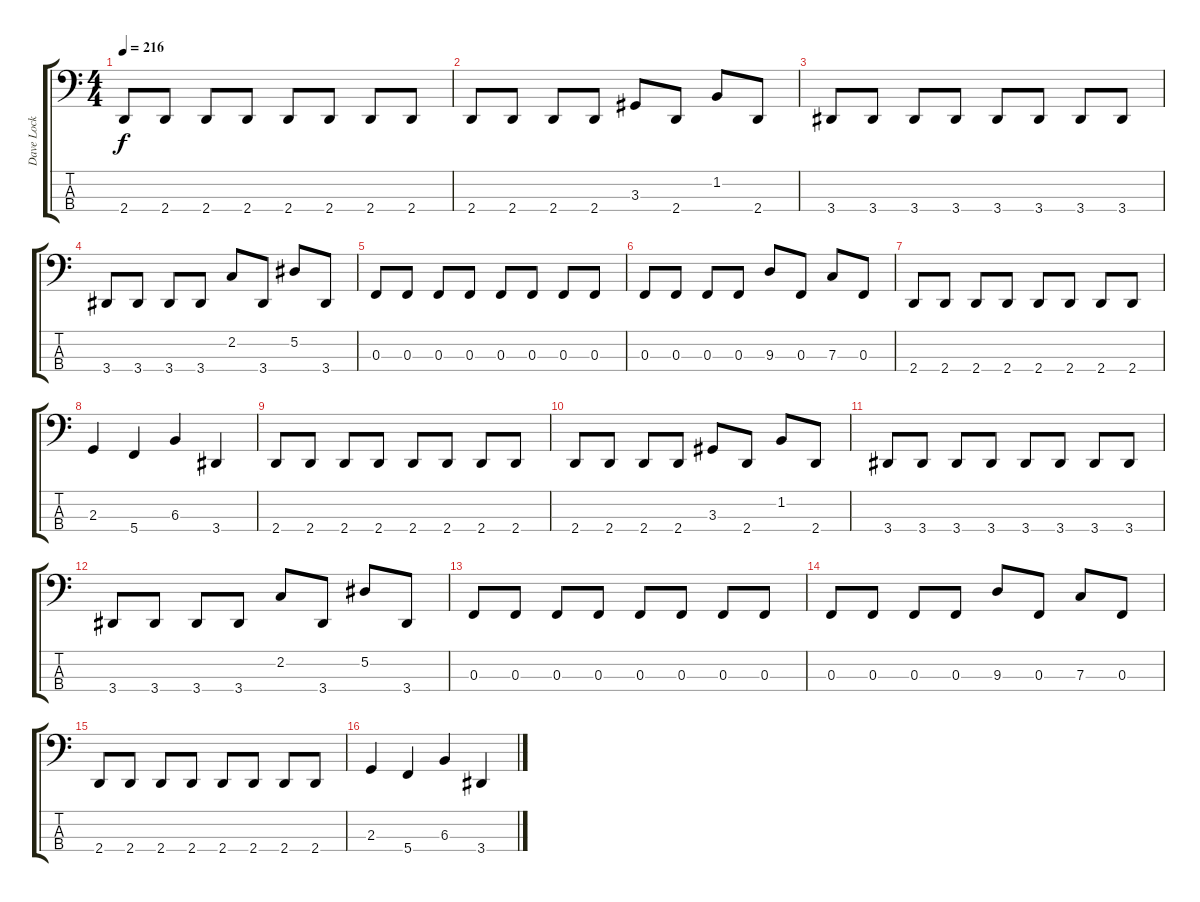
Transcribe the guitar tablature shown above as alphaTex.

\track ("Dave Lock (Bass)" "Dave Lock ") {instrument electricbassfinger}
\staff {score tabs}
\tuning (Eb2 Bb1 F1 C1) {hide}
\ts (4 4)
\tempo 216
\clef f4
\ks c
2.4.8{dy f} 2.4.8 2.4.8 2.4.8 2.4.8 2.4.8 2.4.8 2.4.8 |
2.4.8 2.4.8 2.4.8 2.4.8 3.3.8 2.4.8 1.2.8 2.4.8 |
3.4.8 3.4.8 3.4.8 3.4.8 3.4.8 3.4.8 3.4.8 3.4.8 |
3.4.8 3.4.8 3.4.8 3.4.8 2.2.8 3.4.8 5.2.8 3.4.8 |
0.3.8 0.3.8 0.3.8 0.3.8 0.3.8 0.3.8 0.3.8 0.3.8 |
0.3.8 0.3.8 0.3.8 0.3.8 9.3.8 0.3.8 7.3.8 0.3.8 |
2.4.8 2.4.8 2.4.8 2.4.8 2.4.8 2.4.8 2.4.8 2.4.8 |
2.3.4 5.4.4 6.3.4 3.4.4 |
2.4.8 2.4.8 2.4.8 2.4.8 2.4.8 2.4.8 2.4.8 2.4.8 |
2.4.8 2.4.8 2.4.8 2.4.8 3.3.8 2.4.8 1.2.8 2.4.8 |
3.4.8 3.4.8 3.4.8 3.4.8 3.4.8 3.4.8 3.4.8 3.4.8 |
3.4.8 3.4.8 3.4.8 3.4.8 2.2.8 3.4.8 5.2.8 3.4.8 |
0.3.8 0.3.8 0.3.8 0.3.8 0.3.8 0.3.8 0.3.8 0.3.8 |
0.3.8 0.3.8 0.3.8 0.3.8 9.3.8 0.3.8 7.3.8 0.3.8 |
2.4.8 2.4.8 2.4.8 2.4.8 2.4.8 2.4.8 2.4.8 2.4.8 |
2.3.4 5.4.4 6.3.4 3.4.4
